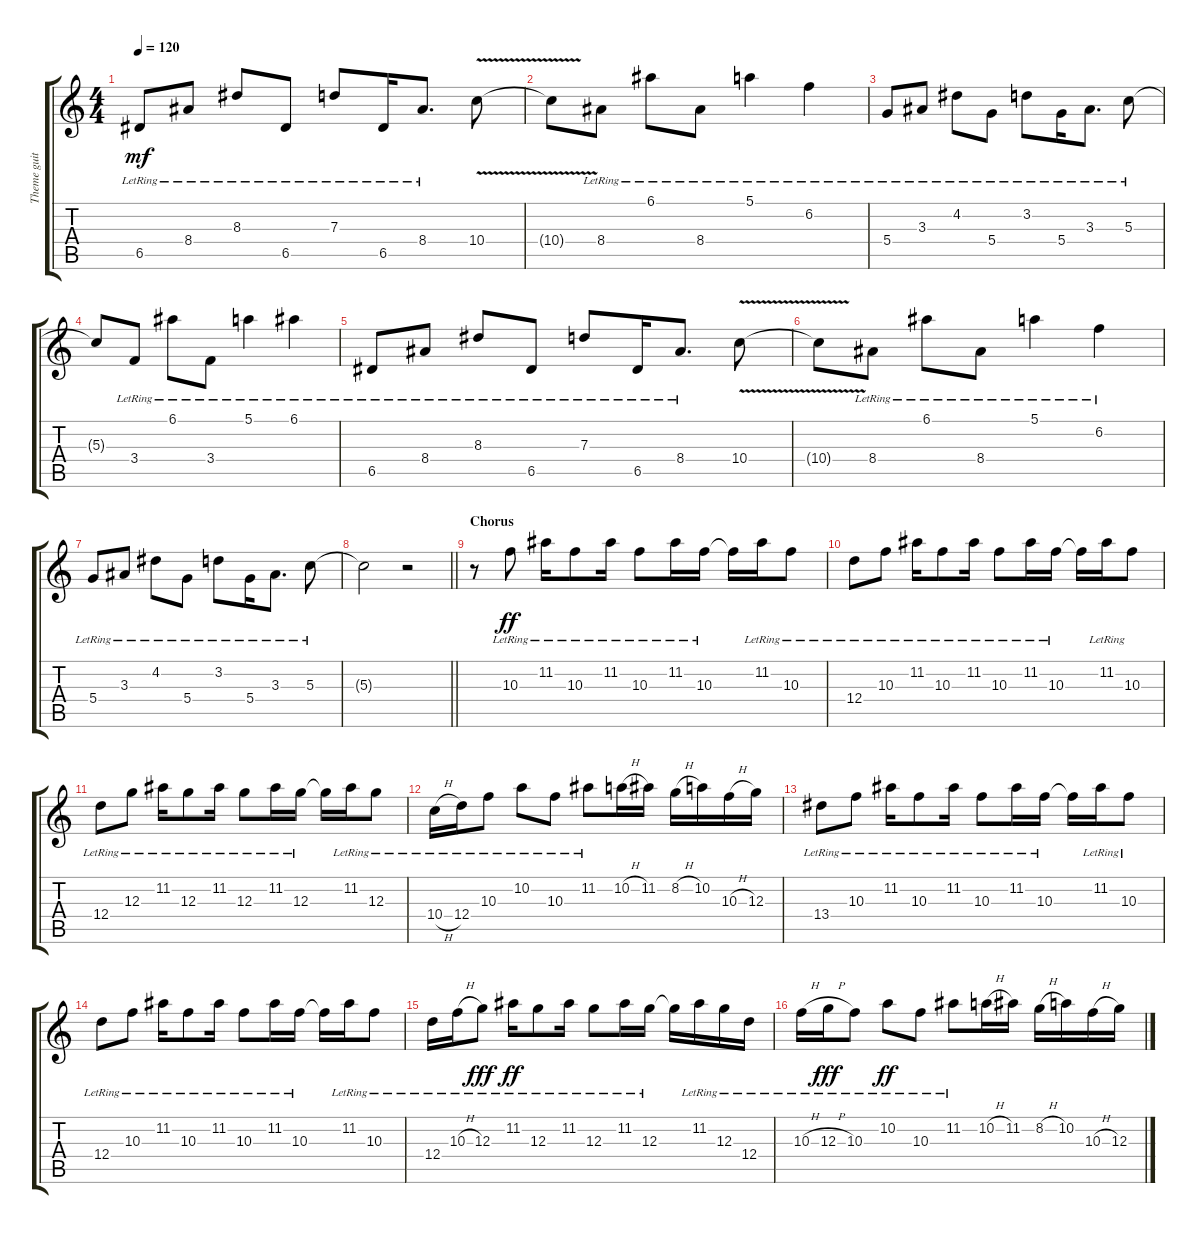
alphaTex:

\track ("Theme guitar" "Theme guit") {instrument acousticguitarsteel}
\staff {score tabs}
\tuning (E4 B3 G3 D3 A2 E2) {hide}
\ts (4 4)
\tempo 120
\clef g2
\ks c
6.5{lr}.8{dy mf} 8.4{lr}.8 8.3{lr}.8 6.5{lr}.8 7.3{lr}.8 6.5{lr}.16 8.4{lr}.8{d} 10.4{v}.8 |
10.4{t}.8 8.4{lr}.8 6.1{lr}.8 8.4{lr}.8 5.1{lr}.4 6.2{lr}.4 |
5.4{lr}.8 3.3{lr}.8 4.2{lr}.8 5.4{lr}.8 3.2{lr}.8 5.4{lr}.16 3.3{lr}.8{d} 5.3{lr}.8 |
5.3{t}.8 3.4{lr}.8 6.1{lr}.8 3.4{lr}.8 5.1{lr}.4 6.1{lr}.4 |
6.5{lr}.8 8.4{lr}.8 8.3{lr}.8 6.5{lr}.8 7.3{lr}.8 6.5{lr}.16 8.4{lr}.8{d} 10.4{v}.8 |
10.4{t}.8 8.4{lr}.8 6.1{lr}.8 8.4{lr}.8 5.1{lr}.4 6.2{lr}.4 |
5.4{lr}.8 3.3{lr}.8 4.2{lr}.8 5.4{lr}.8 3.2{lr}.8 5.4{lr}.16 3.3{lr}.8{d} 5.3{lr}.8 |
\barLineRight lightlight
5.3{t}.2 r.2 |
\section ("" "Chorus")
r.8{balance 3} 10.3{lr}.8{dy ff} 11.2{lr}.16 10.3{lr}.8 11.2{lr}.16 10.3{lr}.8 11.2{lr}.16 10.3{lr}.16 10.3{t}.16 11.2{lr}.16 10.3{lr}.8 |
12.4{lr}.8 10.3{lr}.8 11.2{lr}.16 10.3{lr}.8 11.2{lr}.16 10.3{lr}.8 11.2{lr}.16 10.3{lr}.16 10.3{t}.16 11.2{lr}.16 10.3{lr}.8 |
12.4{lr}.8 12.3{lr}.8 11.2{lr}.16 12.3{lr}.8 11.2{lr}.16 12.3{lr}.8 11.2{lr}.16 12.3{lr}.16 12.3{t}.16 11.2{lr}.16 12.3{lr}.8 |
10.4{h lr}.16 12.4{lr}.16 10.3{lr}.8 10.2{lr}.8 10.3{lr}.8 11.2{lr}.8 10.2{h}.16 11.2.16 8.2{h}.16 10.2.16 10.3{h}.16 12.3.16 |
13.4{lr}.8 10.3{lr}.8 11.2{lr}.16 10.3{lr}.8 11.2{lr}.16 10.3{lr}.8 11.2{lr}.16 10.3{lr}.16 10.3{t}.16 11.2{lr}.16 10.3{lr}.8 |
12.4{lr}.8 10.3{lr}.8 11.2{lr}.16 10.3{lr}.8 11.2{lr}.16 10.3{lr}.8 11.2{lr}.16 10.3{lr}.16 10.3{t}.16 11.2{lr}.16 10.3{lr}.8 |
12.4{lr}.16 10.3{h lr}.16 12.3{lr}.8{dy fff} 11.2{lr}.16{dy ff} 12.3{lr}.8 11.2{lr}.16 12.3{lr}.8 11.2{lr}.16 12.3{lr}.16 12.3{t}.16 11.2{lr}.16 12.3{lr}.16 12.4{lr}.16 |
10.3{h lr}.16 12.3{h lr}.16{dy fff} 10.3{lr}.8 10.2{lr}.8{dy ff} 10.3{lr}.8 11.2{lr}.8 10.2{h}.16 11.2.16 8.2{h}.16 10.2.16 10.3{h}.16 12.3.16
